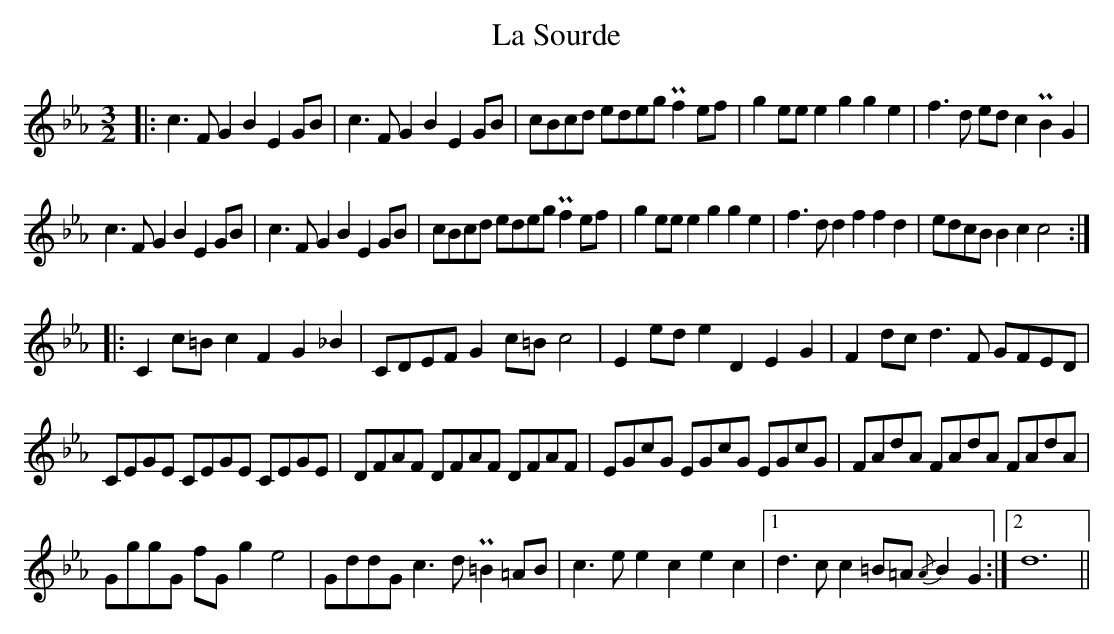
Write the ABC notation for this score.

X:1
T: La Sourde
M: 3/2
L: 1/8
K: Fdor
|:c3 F G2B2 E2 GB|c3F G2B2 E2 GB|cBcd edeg Pf2 ef|g2 ee e2g2 g2e2|f3d ed c2 PB2G2|
c3 F G2B2 E2 GB|c3F G2B2 E2 GB|cBcd edeg Pf2 ef|g2 ee e2g2 g2e2|f3d d2f2 f2d2|edcB B2c2 c4:|
|:C2 c=B c2F2 G2_B2|CDEF G2 c=B c4|E2 ed e2D2 E2G2|F2 dc d3F GFED|
CEGE CEGE CEGE|DFAF DFAF DFAF|EGcG EGcG EGcG|FAdA FAdA FAdA|
GggG fGg2 e4|GddG c3d P=B2 =AB|c3e e2c2 e2c2|1 d3c c2=B=A {/A}B2G2:|2 d12||
